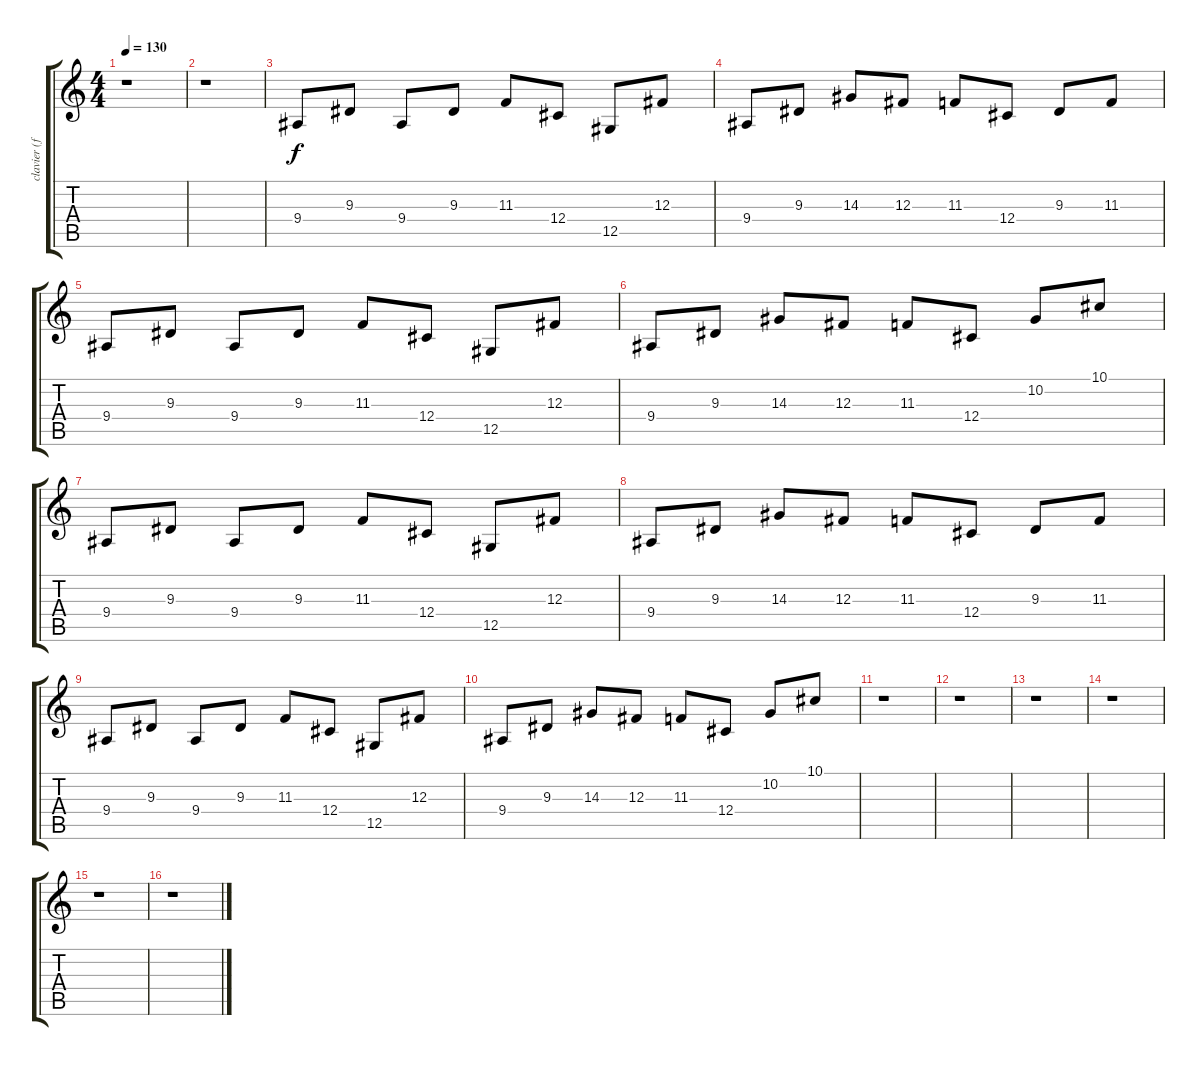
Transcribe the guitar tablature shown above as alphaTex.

\track ("clavier (flanger)" "clavier (f") {instrument pad1newage}
\staff {score tabs}
\tuning (Eb4 Bb3 Gb3 Db3 Ab2 Eb2) {hide}
\ts (4 4)
\tempo 130
\clef g2
\ks c
r.1{dy f} |
r.1 |
9.4.8 9.3.8 9.4.8 9.3.8 11.3.8 12.4.8 12.5.8 12.3.8 |
9.4.8 9.3.8 14.3.8 12.3.8 11.3.8 12.4.8 9.3.8 11.3.8 |
9.4.8 9.3.8 9.4.8 9.3.8 11.3.8 12.4.8 12.5.8 12.3.8 |
9.4.8 9.3.8 14.3.8 12.3.8 11.3.8 12.4.8 10.2.8 10.1.8 |
9.4.8 9.3.8 9.4.8 9.3.8 11.3.8 12.4.8 12.5.8 12.3.8 |
9.4.8 9.3.8 14.3.8 12.3.8 11.3.8 12.4.8 9.3.8 11.3.8 |
9.4.8 9.3.8 9.4.8 9.3.8 11.3.8 12.4.8 12.5.8 12.3.8 |
9.4.8 9.3.8 14.3.8 12.3.8 11.3.8 12.4.8 10.2.8 10.1.8 |
r.1 |
r.1 |
r.1 |
r.1 |
r.1 |
r.1
